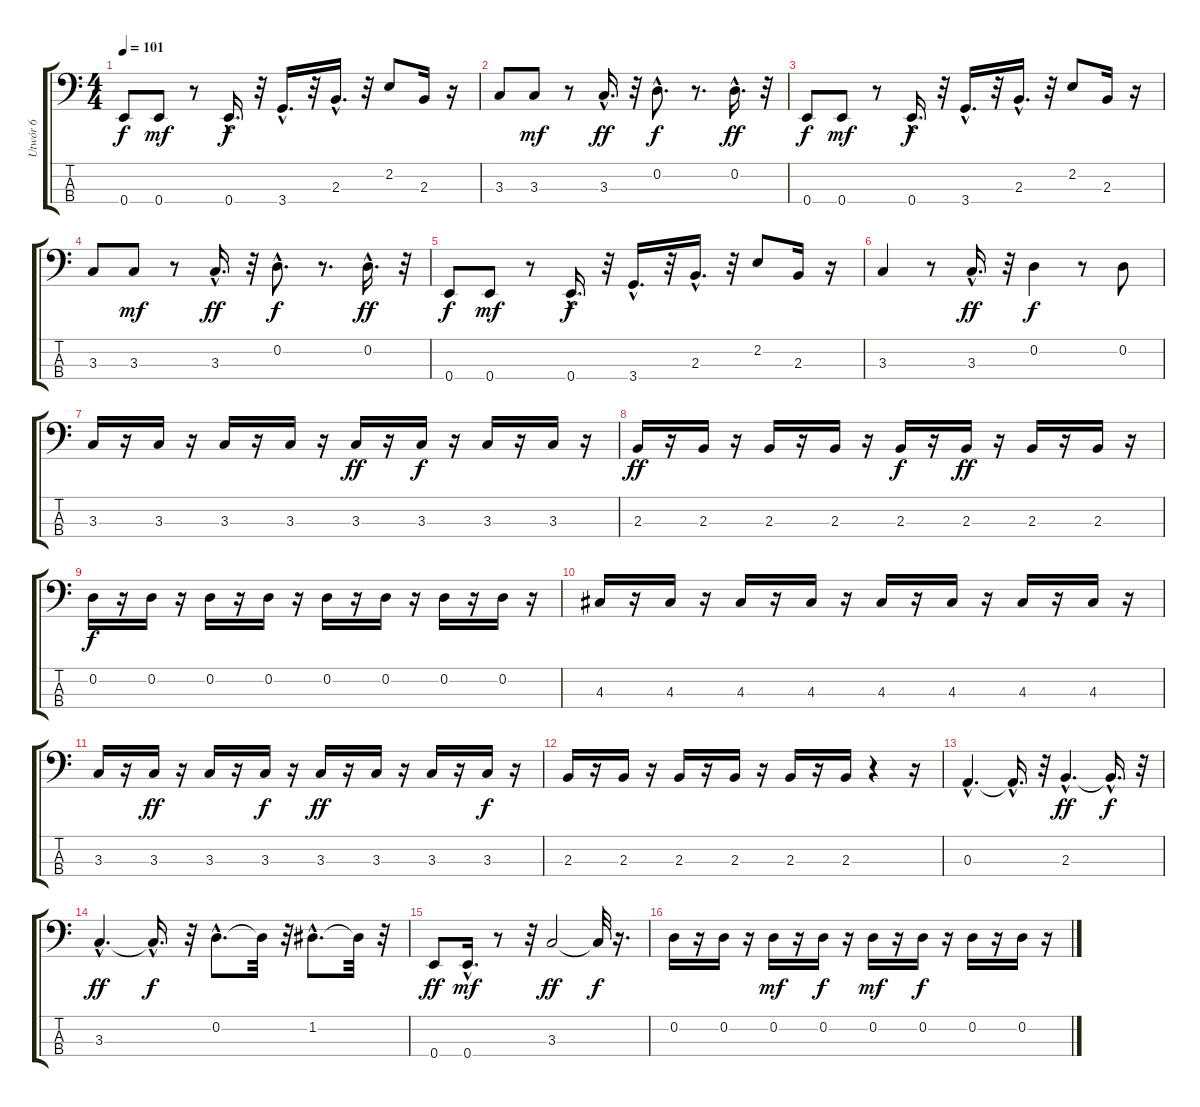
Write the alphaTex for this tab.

\track ("Utwór 6" "Utwór 6") {instrument synthbass1}
\staff {score tabs}
\tuning (G2 D2 A1 E1) {hide}
\ts (4 4)
\tempo 101
\clef f4
\ks c
0.4.8{dy f} 0.4.8{dy mf} r.8 0.4{hac}.16{d dy f} r.32 3.4{hac}.16{d} r.32 2.3{hac}.16{d} r.32 2.2.8 2.3.16 r.16 |
3.3.8 3.3.8{dy mf} r.8 3.3{hac}.16{d dy ff} r.32 0.2{hac}.8{d dy f} r.8{d} 0.2{hac}.16{d dy ff} r.32 |
0.4.8{dy f} 0.4.8{dy mf} r.8 0.4{hac}.16{d dy f} r.32 3.4{hac}.16{d} r.32 2.3{hac}.16{d} r.32 2.2.8 2.3.16 r.16 |
3.3.8 3.3.8{dy mf} r.8 3.3{hac}.16{d dy ff} r.32 0.2{hac}.8{d dy f} r.8{d} 0.2{hac}.16{d dy ff} r.32 |
0.4.8{dy f} 0.4.8{dy mf} r.8 0.4{hac}.16{d dy f} r.32 3.4{hac}.16{d} r.32 2.3{hac}.16{d} r.32 2.2.8 2.3.16 r.16 |
3.3.4 r.8 3.3{hac}.16{d dy ff} r.32 0.2.4{dy f} r.8 0.2.8 |
3.3.16 r.16 3.3.16 r.16 3.3.16 r.16 3.3.16 r.16 3.3.16{dy ff} r.16 3.3.16{dy f} r.16 3.3.16 r.16 3.3.16 r.16 |
2.3.16{dy ff} r.16 2.3.16 r.16 2.3.16 r.16 2.3.16 r.16 2.3.16{dy f} r.16 2.3.16{dy ff} r.16 2.3.16 r.16 2.3.16 r.16 |
0.2.16{dy f} r.16 0.2.16 r.16 0.2.16 r.16 0.2.16 r.16 0.2.16 r.16 0.2.16 r.16 0.2.16 r.16 0.2.16 r.16 |
4.3.16 r.16 4.3.16 r.16 4.3.16 r.16 4.3.16 r.16 4.3.16 r.16 4.3.16 r.16 4.3.16 r.16 4.3.16 r.16 |
3.3.16 r.16 3.3.16{dy ff} r.16 3.3.16 r.16 3.3.16{dy f} r.16 3.3.16{dy ff} r.16 3.3.16 r.16 3.3.16 r.16 3.3.16{dy f} r.16 |
2.3.16 r.16 2.3.16 r.16 2.3.16 r.16 2.3.16 r.16 2.3.16 r.16 2.3.16 r.4 r.16 |
0.3{hac}.4{d} 0.3{hac t}.16{d} r.32 2.3{hac}.4{d dy ff} 2.3{hac t}.16{d dy f} r.32 |
3.3{hac}.4{d dy ff} 3.3{hac t}.16{d dy f} r.32 0.2{hac}.8{d} 0.2{t}.32 r.32 1.2{hac}.8{d} 1.2{t}.32 r.32 |
0.4.8{dy ff} 0.4{hac}.16{d dy mf} r.8 r.32 3.3.2{dy ff} 3.3{t}.32{dy f} r.16{d} |
0.2.16 r.16 0.2.16 r.16 0.2.16{dy mf} r.16 0.2.16{dy f} r.16 0.2.16{dy mf} r.16 0.2.16{dy f} r.16 0.2.16 r.16 0.2.16 r.16
